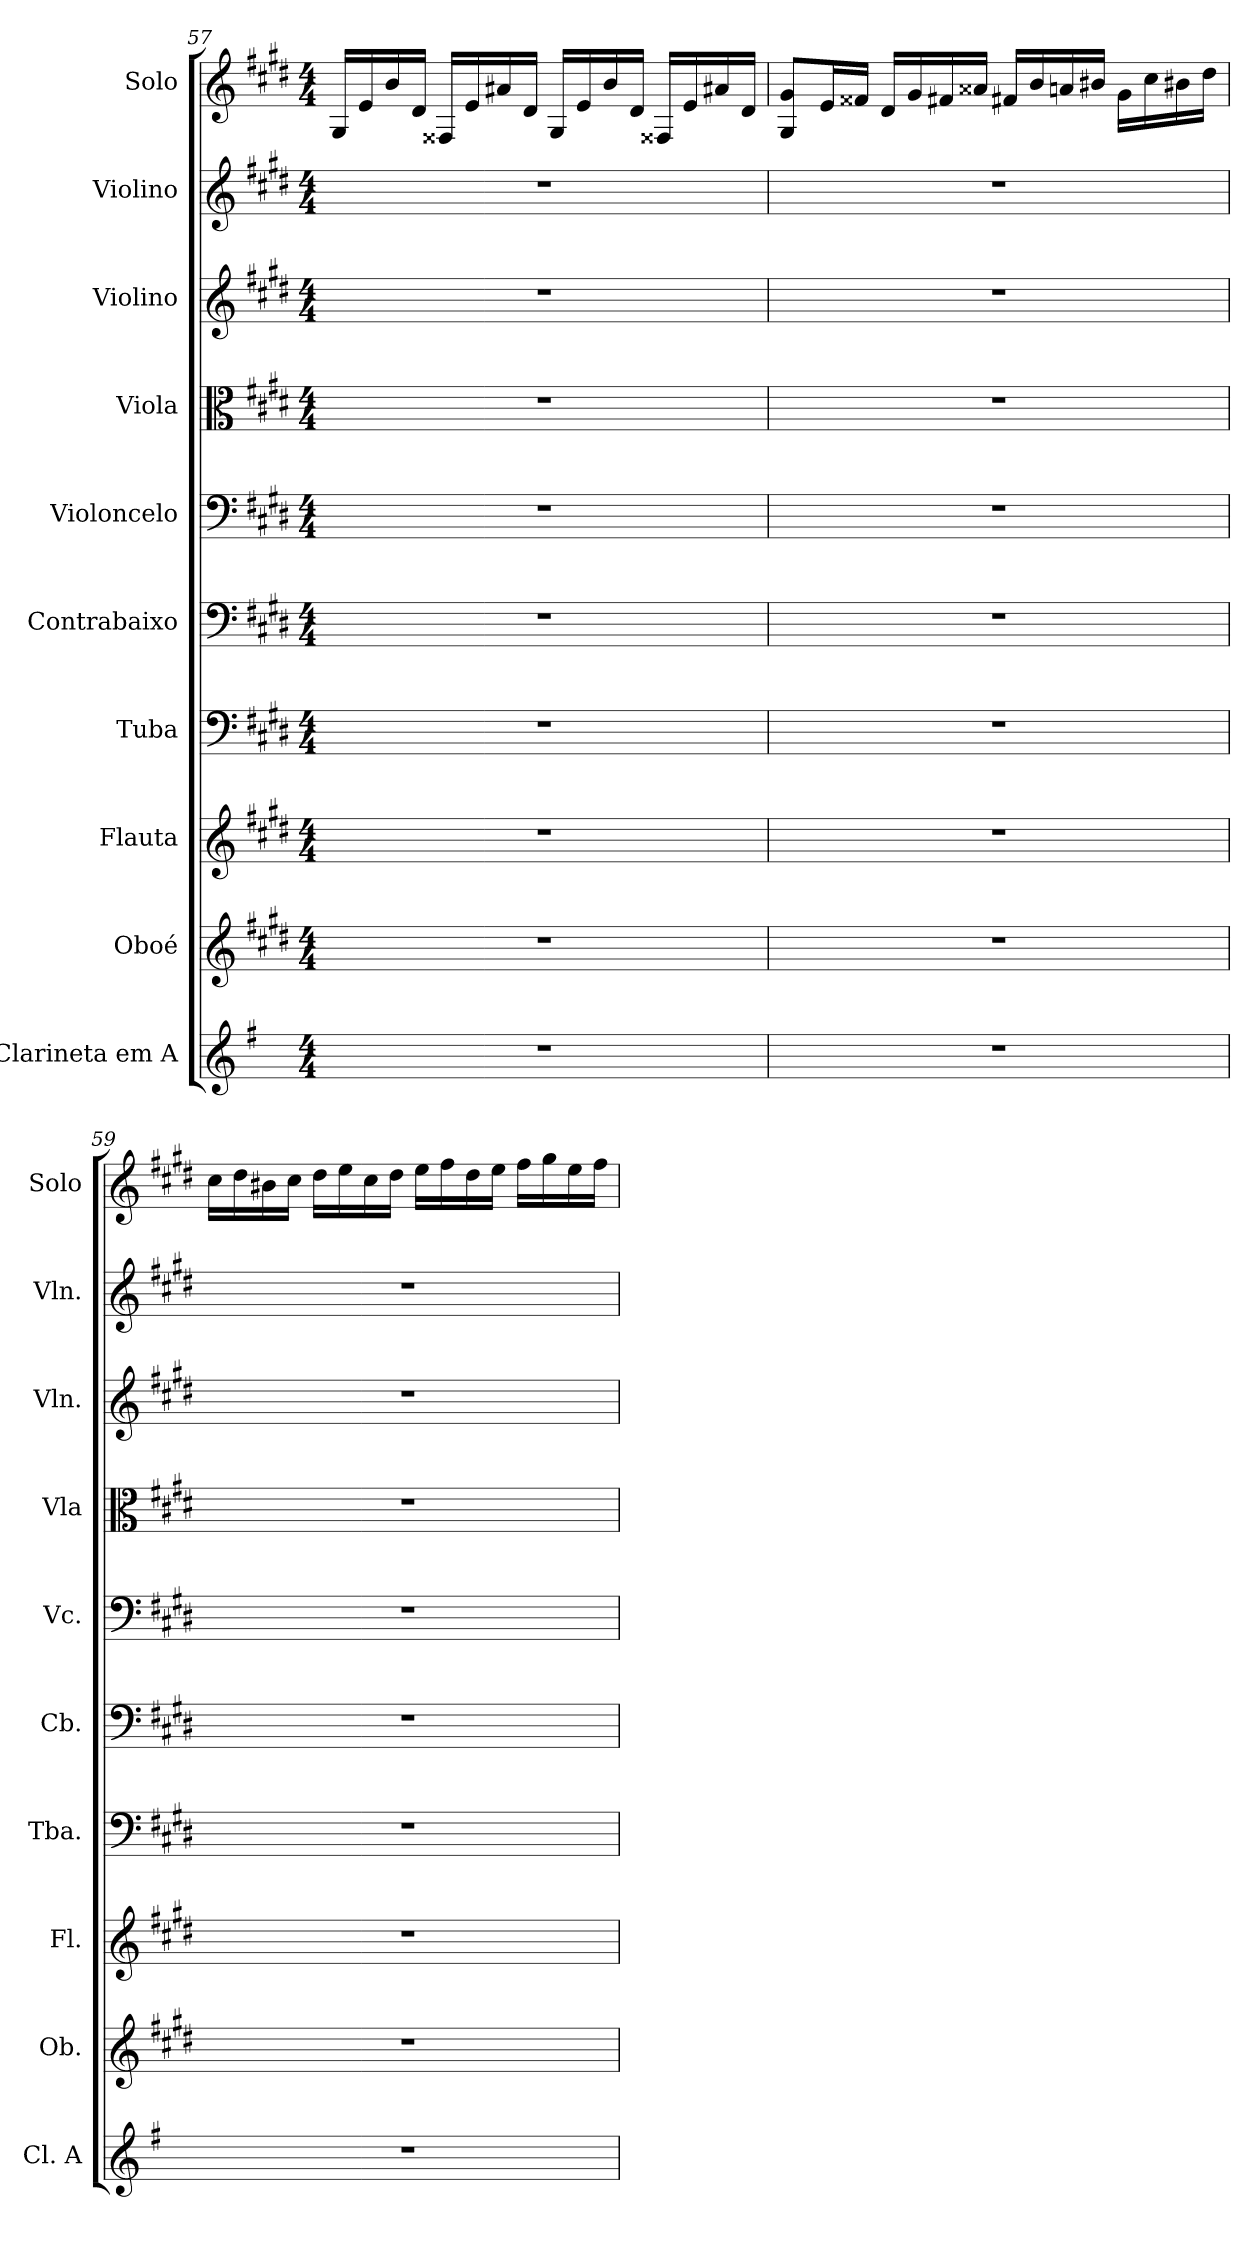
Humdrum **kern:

**kern	**kern	**kern	**kern	**kern	**kern	**kern	**kern	**kern	**kern
*part10	*part9	*part8	*part7	*part6	*part5	*part4	*part3	*part2	*part1
*staff10	*staff9	*staff8	*staff7	*staff6	*staff5	*staff4	*staff3	*staff2	*staff1
*I"Clarineta em A	*I"Oboé	*I"Flauta	*I"Tuba	*I"Contrabaixo	*I"Violoncelo	*I"Viola	*I"Violino	*I"Violino	*I"Solo
*I'Cl. A	*I'Ob.	*I'Fl.	*I'Tba.	*I'Cb.	*I'Vc.	*I'Vla	*I'Vln.	*I'Vln.	*I'Solo
*clefG2	*clefG2	*clefG2	*clefF4	*clefF4	*clefF4	*clefC3	*clefG2	*clefG2	*clefG2
*ITrd2c3	*	*	*	*ITrd7c12	*	*	*	*	*
*k[f#c#g#d#]	*k[f#c#g#d#]	*k[f#c#g#d#]	*k[f#c#g#d#]	*k[f#c#g#d#]	*k[f#c#g#d#]	*k[f#c#g#d#]	*k[f#c#g#d#]	*k[f#c#g#d#]	*k[f#c#g#d#]
*M4/4	*M4/4	*M4/4	*M4/4	*M4/4	*M4/4	*M4/4	*M4/4	*M4/4	*M4/4
=57	=57	=57	=57	=57	=57	=57	=57	=57	=57
1r	1r	1r	1r	1r	1r	1r	1r	1r	16G#/LL
.	.	.	.	.	.	.	.	.	16e/
.	.	.	.	.	.	.	.	.	16b/
.	.	.	.	.	.	.	.	.	16d#/JJ
.	.	.	.	.	.	.	.	.	16F##X/LL
.	.	.	.	.	.	.	.	.	16e/
.	.	.	.	.	.	.	.	.	16a#X/
.	.	.	.	.	.	.	.	.	16d#/JJ
.	.	.	.	.	.	.	.	.	16G#/LL
.	.	.	.	.	.	.	.	.	16e/
.	.	.	.	.	.	.	.	.	16b/
.	.	.	.	.	.	.	.	.	16d#/JJ
.	.	.	.	.	.	.	.	.	16F##X/LL
.	.	.	.	.	.	.	.	.	16e/
.	.	.	.	.	.	.	.	.	16a#X/
.	.	.	.	.	.	.	.	.	16d#/JJ
!!LO:LB:g=z
=58	=58	=58	=58	=58	=58	=58	=58	=58	=58
1r	1r	1r	1r	1r	1r	1r	1r	1r	8G#/ 8g#/L
.	.	.	.	.	.	.	.	.	16e/L
.	.	.	.	.	.	.	.	.	16f##X/JJ
.	.	.	.	.	.	.	.	.	16d#/LL
.	.	.	.	.	.	.	.	.	16g#/
.	.	.	.	.	.	.	.	.	16f#X/
.	.	.	.	.	.	.	.	.	16a##X/JJ
.	.	.	.	.	.	.	.	.	16f#X/LL
.	.	.	.	.	.	.	.	.	16b/
.	.	.	.	.	.	.	.	.	16an/
.	.	.	.	.	.	.	.	.	16b#X/JJ
.	.	.	.	.	.	.	.	.	16g#\LL
.	.	.	.	.	.	.	.	.	16cc#\
.	.	.	.	.	.	.	.	.	16b#X\
.	.	.	.	.	.	.	.	.	16dd#\JJ
=59	=59	=59	=59	=59	=59	=59	=59	=59	=59
1r	1r	1r	1r	1r	1r	1r	1r	1r	16cc#\LL
.	.	.	.	.	.	.	.	.	16dd#\
.	.	.	.	.	.	.	.	.	16b#X\
.	.	.	.	.	.	.	.	.	16cc#\JJ
.	.	.	.	.	.	.	.	.	16dd#\LL
.	.	.	.	.	.	.	.	.	16ee\
.	.	.	.	.	.	.	.	.	16cc#\
.	.	.	.	.	.	.	.	.	16dd#\JJ
.	.	.	.	.	.	.	.	.	16ee\LL
.	.	.	.	.	.	.	.	.	16ff#\
.	.	.	.	.	.	.	.	.	16dd#\
.	.	.	.	.	.	.	.	.	16ee\JJ
.	.	.	.	.	.	.	.	.	16ff#\LL
.	.	.	.	.	.	.	.	.	16gg#\
.	.	.	.	.	.	.	.	.	16ee\
.	.	.	.	.	.	.	.	.	16ff#\JJ
=	=	=	=	=	=	=	=	=	=
*-	*-	*-	*-	*-	*-	*-	*-	*-	*-
